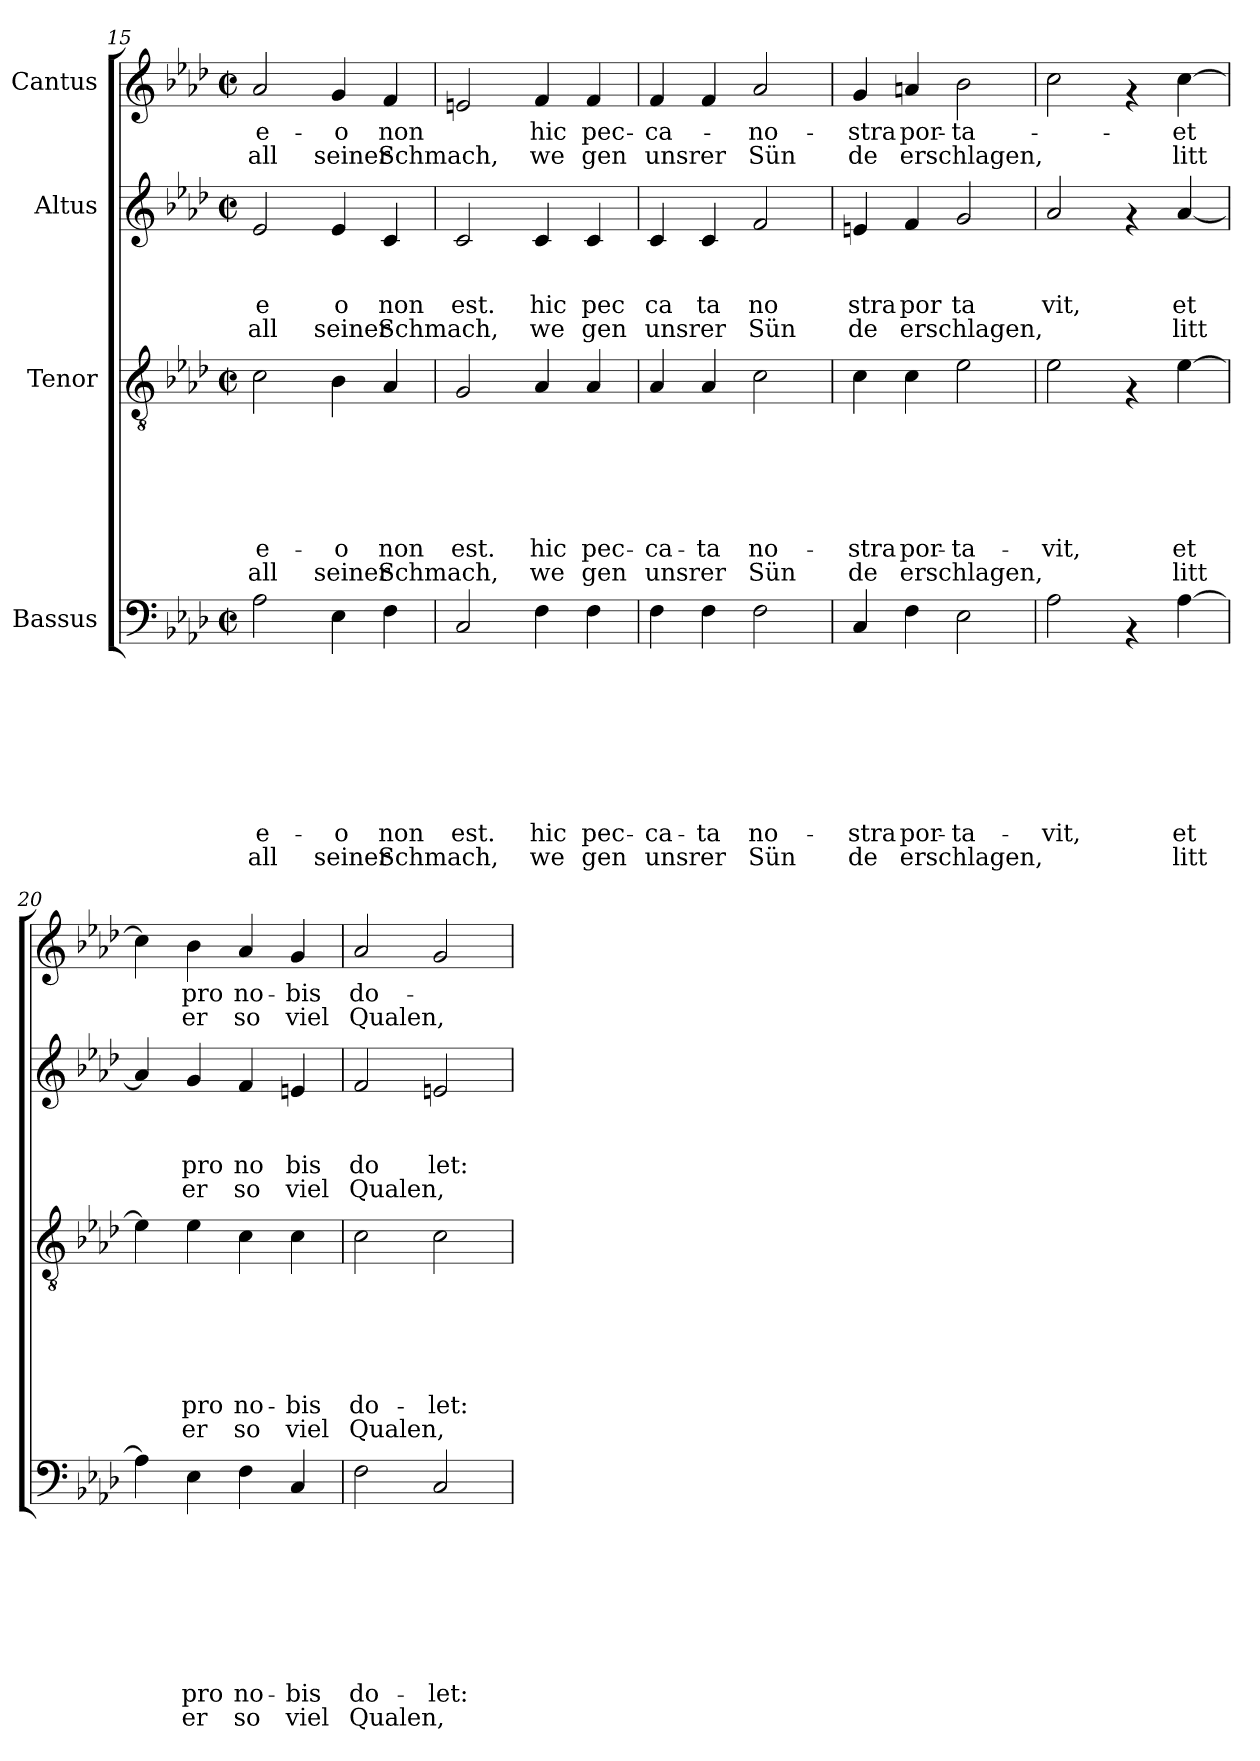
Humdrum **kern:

**kern	**text	**text	**text	**text	**text	**text	**text	**text	**text	**kern	**text	**text	**text	**text	**text	**text	**text	**kern	**text	**text	**text	**text	**kern	**text	**text
*part4	*part4	*part4	*part4	*part4	*part4	*part4	*part4	*part4	*part4	*part3	*part3	*part3	*part3	*part3	*part3	*part3	*part3	*part2	*part2	*part2	*part2	*part2	*part1	*part1	*part1
*staff4	*staff4	*staff4	*staff4	*staff4	*staff4	*staff4	*staff4	*staff4	*staff4	*staff3	*staff3	*staff3	*staff3	*staff3	*staff3	*staff3	*staff3	*staff2	*staff2	*staff2	*staff2	*staff2	*staff1	*staff1	*staff1
*I"Bassus	*	*	*	*	*	*	*	*	*	*I"Tenor	*	*	*	*	*	*	*	*I"Altus	*	*	*	*	*I"Cantus	*	*
!!LO:PB:g=z
*clefF4	*	*	*	*	*	*	*	*	*	*clefGv2	*	*	*	*	*	*	*	*clefG2	*	*	*	*	*clefG2	*	*
*k[b-e-a-d-]	*	*	*	*	*	*	*	*	*	*k[b-e-a-d-]	*	*	*	*	*	*	*	*k[b-e-a-d-]	*	*	*	*	*k[b-e-a-d-]	*	*
*A-:	*	*	*	*	*	*	*	*	*	*A-:	*	*	*	*	*	*	*	*A-:	*	*	*	*	*A-:	*	*
*M2/2	*	*	*	*	*	*	*	*	*	*M2/2	*	*	*	*	*	*	*	*M2/2	*	*	*	*	*M2/2	*	*
*met(c|)	*	*	*	*	*	*	*	*	*	*met(c|)	*	*	*	*	*	*	*	*met(c|)	*	*	*	*	*met(c|)	*	*
=15	=15	=15	=15	=15	=15	=15	=15	=15	=15	=15	=15	=15	=15	=15	=15	=15	=15	=15	=15	=15	=15	=15	=15	=15	=15
!	!	!	!	!	!	!	!	!LO:LY:b:rj	!LO:LY:b:rj	!	!	!	!	!	!	!LO:LY:b:rj	!LO:LY:b:rj	!	!	!	!LO:LY:b:rj	!LO:LY:b:rj	!	!LO:LY:b:rj	!LO:LY:b:rj
2A-\	.	.	.	.	.	.	.	e-	all	2c\	.	.	.	.	.	e-	all	2e-/	.	.	e	all	2a-/	e-	all
!	!	!	!	!	!	!	!	!LO:LY:b:rj	!LO:LY:b:rj	!	!	!	!	!	!	!LO:LY:b:rj	!LO:LY:b:rj	!	!	!	!LO:LY:b:rj	!LO:LY:b:rj	!	!LO:LY:b:rj	!LO:LY:b:rj
4E-\	.	.	.	.	.	.	.	-o	seiner	4B-\	.	.	.	.	.	-o	seiner	4e-/	.	.	o	seiner	4g/	-o	seiner
!	!	!	!	!	!	!	!	!LO:LY:b:rj	!LO:LY:b:rj	!	!	!	!	!	!	!LO:LY:b:rj	!LO:LY:b:rj	!	!	!	!LO:LY:b:rj	!LO:LY:b:rj	!	!LO:LY:b:rj	!LO:LY:b:rj
4F\	.	.	.	.	.	.	.	non	Schmach,	4A-/	.	.	.	.	.	non	Schmach,	4c/	.	.	non	Schmach,	4f/	non	Schmach,
=16	=16	=16	=16	=16	=16	=16	=16	=16	=16	=16	=16	=16	=16	=16	=16	=16	=16	=16	=16	=16	=16	=16	=16	=16	=16
!	!	!	!	!	!	!	!	!LO:LY:b:rj	!	!	!	!	!	!	!	!LO:LY:b:rj	!	!	!	!	!LO:LY:b:rj	!	!	!	!
2C/	.	.	.	.	.	.	.	est.	.	2G/	.	.	.	.	.	est.	.	2c/	.	.	est.	.	2en/	.	.
!	!	!	!	!	!	!	!	!LO:LY:b:rj	!LO:LY:b:rj	!	!	!	!	!	!	!LO:LY:b:rj	!LO:LY:b:rj	!	!	!	!LO:LY:b:rj	!LO:LY:b:rj	!	!LO:LY:b:rj	!LO:LY:b:rj
4F\	.	.	.	.	.	.	.	hic	we	4A-/	.	.	.	.	.	hic	we	4c/	.	.	hic	we	4f/	hic	we
!	!	!	!	!	!	!	!	!LO:LY:b:rj	!LO:LY:b:rj	!	!	!	!	!	!	!LO:LY:b:rj	!LO:LY:b:rj	!	!	!	!LO:LY:b:rj	!LO:LY:b:rj	!	!LO:LY:b:rj	!LO:LY:b:rj
4F\	.	.	.	.	.	.	.	pec-	gen	4A-/	.	.	.	.	.	pec-	gen	4c/	.	.	pec	gen	4f/	pec-	gen
=17	=17	=17	=17	=17	=17	=17	=17	=17	=17	=17	=17	=17	=17	=17	=17	=17	=17	=17	=17	=17	=17	=17	=17	=17	=17
!	!	!	!	!	!	!	!	!LO:LY:b:rj	!LO:LY:b:rj	!	!	!	!	!	!	!LO:LY:b:rj	!LO:LY:b:rj	!	!	!	!LO:LY:b:rj	!LO:LY:b:rj	!	!LO:LY:b:rj	!LO:LY:b:rj
4F\	.	.	.	.	.	.	.	-ca-	unsrer	4A-/	.	.	.	.	.	-ca-	unsrer	4c/	.	.	ca	unsrer	4f/	-ca-	unsrer
!	!	!	!	!	!	!	!	!LO:LY:b:rj	!	!	!	!	!	!	!	!LO:LY:b:rj	!	!	!	!	!LO:LY:b:rj	!	!	!	!
4F\	.	.	.	.	.	.	.	-ta	.	4A-/	.	.	.	.	.	-ta	.	4c/	.	.	ta	.	4f/	.	.
!	!	!	!	!	!	!	!	!LO:LY:b:rj	!LO:LY:b:rj	!	!	!	!	!	!	!LO:LY:b:rj	!LO:LY:b:rj	!	!	!	!LO:LY:b:rj	!LO:LY:b:rj	!	!LO:LY:b:rj	!LO:LY:b:rj
2F\	.	.	.	.	.	.	.	no-	Sün	2c\	.	.	.	.	.	no-	Sün	2f/	.	.	no	Sün	2a-/	no-	Sün
=18	=18	=18	=18	=18	=18	=18	=18	=18	=18	=18	=18	=18	=18	=18	=18	=18	=18	=18	=18	=18	=18	=18	=18	=18	=18
!	!	!	!	!	!	!	!	!LO:LY:b:rj	!LO:LY:b:rj	!	!	!	!	!	!	!LO:LY:b:rj	!LO:LY:b:rj	!	!	!	!LO:LY:b:rj	!LO:LY:b:rj	!	!LO:LY:b:rj	!LO:LY:b:rj
4C/	.	.	.	.	.	.	.	-stra	de	4c\	.	.	.	.	.	-stra	de	4en/	.	.	stra	de	4g/	-stra	de
!	!	!	!	!	!	!	!	!LO:LY:b:rj	!LO:LY:b:rj	!	!	!	!	!	!	!LO:LY:b:rj	!LO:LY:b:rj	!	!	!	!LO:LY:b:rj	!LO:LY:b:rj	!	!LO:LY:b:rj	!LO:LY:b:rj
4F\	.	.	.	.	.	.	.	por-	erschlagen,	4c\	.	.	.	.	.	por-	erschlagen,	4f/	.	.	por	erschlagen,	4an/	por-	erschlagen,
!	!	!	!	!	!	!	!	!LO:LY:b:rj	!	!	!	!	!	!	!	!LO:LY:b:rj	!	!	!	!	!LO:LY:b:rj	!	!	!LO:LY:b:rj	!
2E-\	.	.	.	.	.	.	.	-ta-	.	2e-\	.	.	.	.	.	-ta-	.	2g/	.	.	ta	.	2b-\	-ta-	.
=19	=19	=19	=19	=19	=19	=19	=19	=19	=19	=19	=19	=19	=19	=19	=19	=19	=19	=19	=19	=19	=19	=19	=19	=19	=19
!	!	!	!	!	!	!	!	!LO:LY:b:rj	!	!	!	!	!	!	!	!LO:LY:b:rj	!	!	!	!	!LO:LY:b:rj	!	!	!	!
2A-\	.	.	.	.	.	.	.	-vit,	.	2e-\	.	.	.	.	.	-vit,	.	2a-/	.	.	vit,	.	2cc\	.	.
4rAA	.	.	.	.	.	.	.	.	.	4rF	.	.	.	.	.	.	.	4rf	.	.	.	.	4rf	.	.
!	!	!	!	!	!	!	!	!LO:LY:b:rj	!LO:LY:b:rj	!	!	!	!	!	!	!LO:LY:b:rj	!LO:LY:b:rj	!	!	!	!LO:LY:b:rj	!LO:LY:b:rj	!	!LO:LY:b:rj	!LO:LY:b:rj
[>4A-\	.	.	.	.	.	.	.	et	litt	[>4e-\	.	.	.	.	.	et	litt	[<4a-/	.	.	et	litt	[>4cc\	et	litt
=20	=20	=20	=20	=20	=20	=20	=20	=20	=20	=20	=20	=20	=20	=20	=20	=20	=20	=20	=20	=20	=20	=20	=20	=20	=20
4A-\]	.	.	.	.	.	.	.	.	.	4e-\]	.	.	.	.	.	.	.	4a-/]	.	.	.	.	4cc\]	.	.
!	!	!	!	!	!	!	!	!LO:LY:b:rj	!LO:LY:b:rj	!	!	!	!	!	!	!LO:LY:b:rj	!LO:LY:b:rj	!	!	!	!LO:LY:b:rj	!LO:LY:b:rj	!	!LO:LY:b:rj	!LO:LY:b:rj
4E-\	.	.	.	.	.	.	.	pro	er	4e-\	.	.	.	.	.	pro	er	4g/	.	.	pro	er	4b-\	pro	er
!	!	!	!	!	!	!	!	!LO:LY:b:rj	!LO:LY:b:rj	!	!	!	!	!	!	!LO:LY:b:rj	!LO:LY:b:rj	!	!	!	!LO:LY:b:rj	!LO:LY:b:rj	!	!LO:LY:b:rj	!LO:LY:b:rj
4F\	.	.	.	.	.	.	.	no-	so	4c\	.	.	.	.	.	no-	so	4f/	.	.	no	so	4a-/	no-	so
!	!	!	!	!	!	!	!	!LO:LY:b:rj	!LO:LY:b:rj	!	!	!	!	!	!	!LO:LY:b:rj	!LO:LY:b:rj	!	!	!	!LO:LY:b:rj	!LO:LY:b:rj	!	!LO:LY:b:rj	!LO:LY:b:rj
4C/	.	.	.	.	.	.	.	-bis	viel	4c\	.	.	.	.	.	-bis	viel	4en/	.	.	bis	viel	4g/	-bis	viel
=21	=21	=21	=21	=21	=21	=21	=21	=21	=21	=21	=21	=21	=21	=21	=21	=21	=21	=21	=21	=21	=21	=21	=21	=21	=21
!	!	!	!	!	!	!	!	!LO:LY:b:rj	!LO:LY:b:rj	!	!	!	!	!	!	!LO:LY:b:rj	!LO:LY:b:rj	!	!	!	!LO:LY:b:rj	!LO:LY:b:rj	!	!LO:LY:b:rj	!LO:LY:b:rj
2F\	.	.	.	.	.	.	.	do-	Qualen,	2c\	.	.	.	.	.	do-	Qualen,	2f/	.	.	do	Qualen,	2a-/	do-	Qualen,
!	!	!	!	!	!	!	!	!LO:LY:b:rj	!	!	!	!	!	!	!	!LO:LY:b:rj	!	!	!	!	!LO:LY:b:rj	!	!	!	!
2C/	.	.	.	.	.	.	.	-let:	.	2c\	.	.	.	.	.	-let:	.	2en/	.	.	let:	.	2g/	.	.
=	=	=	=	=	=	=	=	=	=	=	=	=	=	=	=	=	=	=	=	=	=	=	=	=	=
*-	*-	*-	*-	*-	*-	*-	*-	*-	*-	*-	*-	*-	*-	*-	*-	*-	*-	*-	*-	*-	*-	*-	*-	*-	*-
